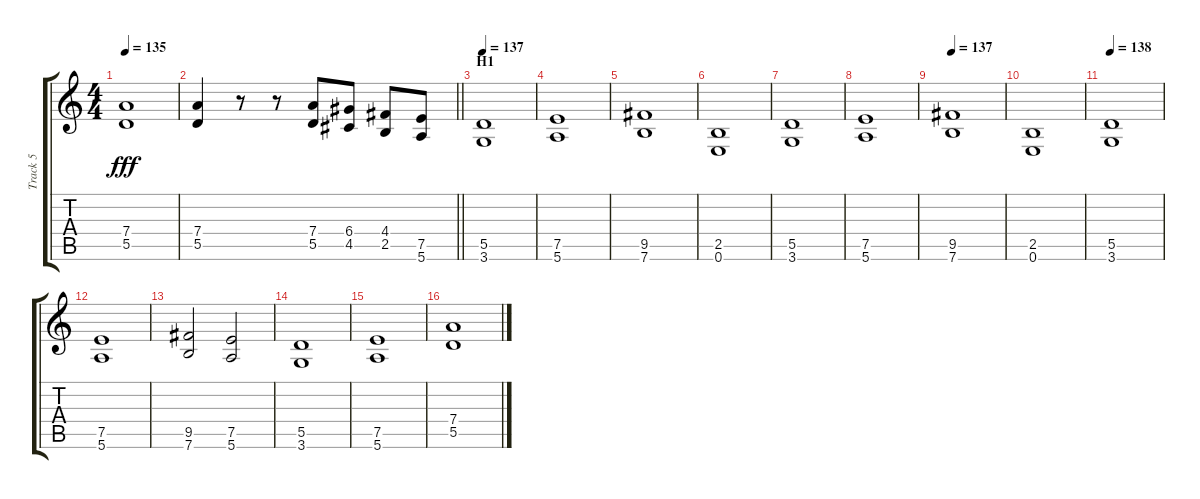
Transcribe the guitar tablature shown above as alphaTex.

\track ("Track 5" "Track 5") {instrument distortionguitar}
\staff {score tabs}
\tuning (E4 B3 G3 D3 A2 E2) {hide}
\ts (4 4)
\tempo 135
\clef g2
\ks c
(7.4 5.5).1{dy fff} |
\barLineRight lightlight
(7.4 5.5).4 r.8 r.8 (7.4 5.5).8 (6.4 4.5).8 (4.4 2.5).8 (7.5 5.6).8 |
\section ("" "H1")
\tempo 137
(5.5 3.6).1 |
(7.5 5.6).1 |
(9.5 7.6).1 |
(2.5 0.6).1 |
(5.5 3.6).1 |
(7.5 5.6).1 |
\tempo 137
(9.5 7.6).1 |
(2.5 0.6).1 |
\tempo 138
(5.5 3.6).1 |
(7.5 5.6).1 |
(9.5 7.6).2 (7.5 5.6).2 |
(5.5 3.6).1 |
(7.5 5.6).1 |
(7.4 5.5).1
